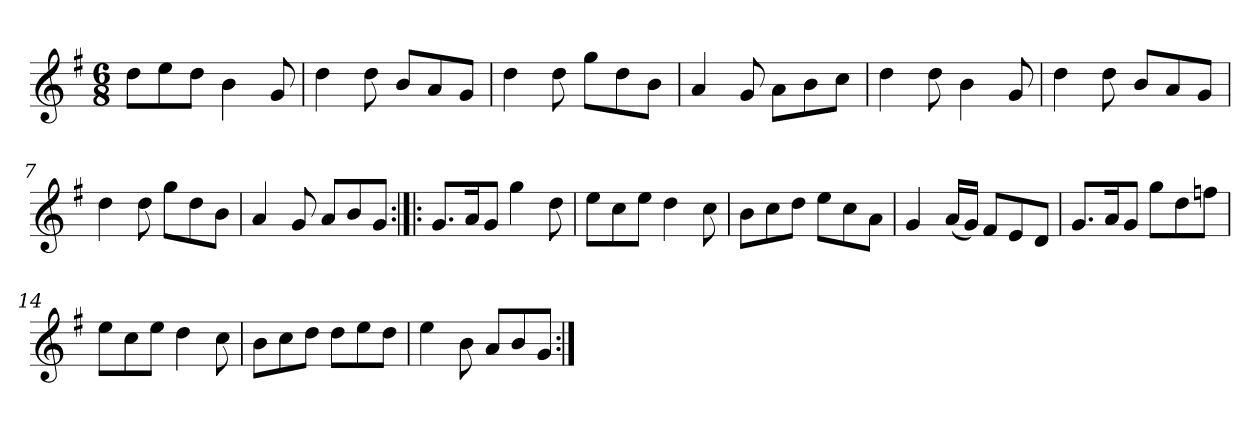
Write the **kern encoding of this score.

**kern
*part1
*staff1
*clefG2
*k[f#]
*G:
*M6/8
=1
8dd\L
8ee\
8dd\J
4b\
8g/
=2
4dd\
8dd\
8b/L
8a/
8g/J
=3
4dd\
8dd\
8gg\L
8dd\
8b\J
=4
4a/
8g/
8a\L
8b\
8cc\J
=5
4dd\
8dd\
4b\
8g/
=6
4dd\
8dd\
8b/L
8a/
8g/J
=7
4dd\
8dd\
8gg\L
8dd\
8b\J
=8
4a/
8g/
8a/L
8b/
8g/J
!!LO:LB:g=z
=9:|!|:
8.g/L
16a/K
8g/J
4gg\
8dd\
=10
8ee\L
8cc\
8ee\J
4dd\
8cc\
=11
8b\L
8cc\
8dd\J
8ee\L
8cc\
8a\J
=12
4g/
(<16a/LL
16g/JJ)
8f#/L
8e/
8d/J
=13
8.g/L
16a/K
8g/J
8gg\L
8dd\
8ffn\J
=14
8ee\L
8cc\
8ee\J
4dd\
8cc\
=15
8b\L
8cc\
8dd\J
8dd\L
8ee\
8dd\J
!!LO:LB:g=z
=16
4ee\
8b\
8a/L
8b/
8g/J
=:|!
*-
